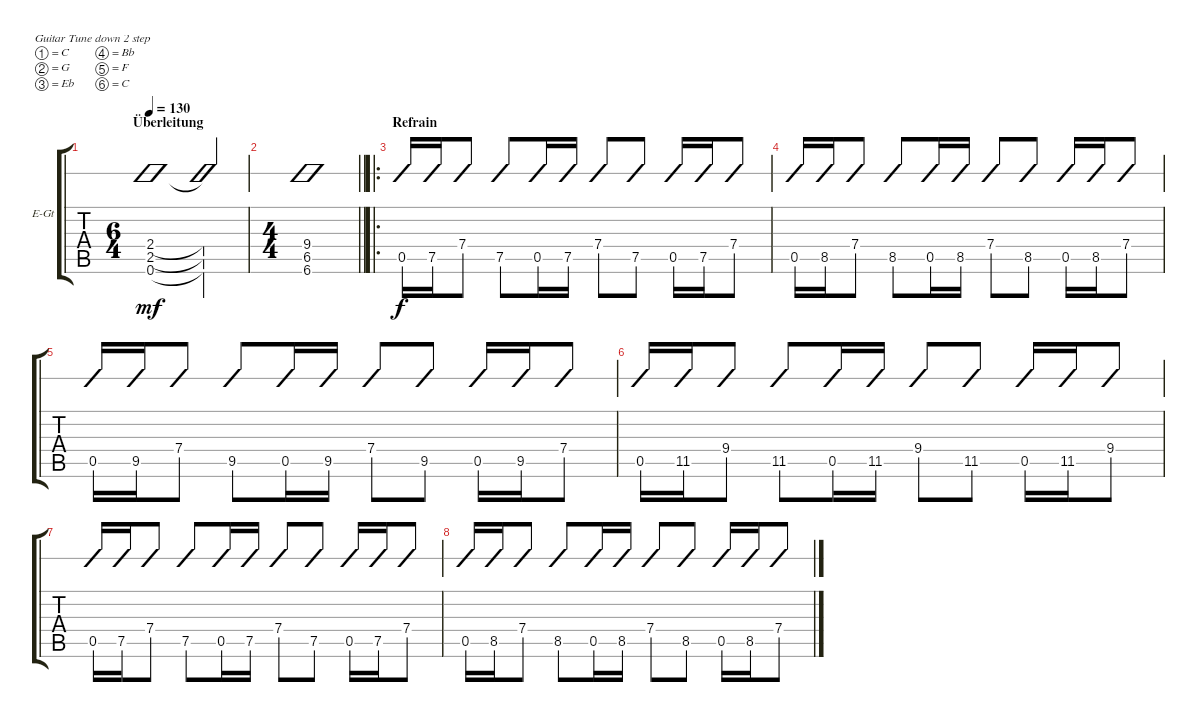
\bracketExtendMode groupsimilarinstruments
\firstSystemTrackNameOrientation horizontal
\otherSystemsTrackNameOrientation horizontal
\track ("Rhy1" "E-Gt") {instrument distortionguitar}
\staff {tabs slash}
\tuning (C4 G3 Eb3 Bb2 F2 C2)
\ts (6 4)
\section ("" "Überleitung")
\tempo 130
\clef g2
\ks aminor
(0.6 2.5 2.4).1{dy mf} (0.6{t} 2.5{t} 2.4{t}).2 |
\ts (4 4)
\barLineRight lightlight
(6.6 6.5 9.4).1 |
\ro
\section ("" "Refrain")
0.5.16{dy f} 7.5.16 7.4.8 7.5.8 0.5.16 7.5.16 7.4.8 7.5.8 0.5.16 7.5.16 7.4.8 |
0.5.16 8.5.16 7.4.8 8.5.8 0.5.16 8.5.16 7.4.8 8.5.8 0.5.16 8.5.16 7.4.8 |
0.5.16 9.5.16 7.4.8 9.5.8 0.5.16 9.5.16 7.4.8 9.5.8 0.5.16 9.5.16 7.4.8 |
0.5.16 11.5.16 9.4.8 11.5.8 0.5.16 11.5.16 9.4.8 11.5.8 0.5.16 11.5.16 9.4.8 |
0.5.16 7.5.16 7.4.8 7.5.8 0.5.16 7.5.16 7.4.8 7.5.8 0.5.16 7.5.16 7.4.8 |
0.5.16 8.5.16 7.4.8 8.5.8 0.5.16 8.5.16 7.4.8 8.5.8 0.5.16 8.5.16 7.4.8
